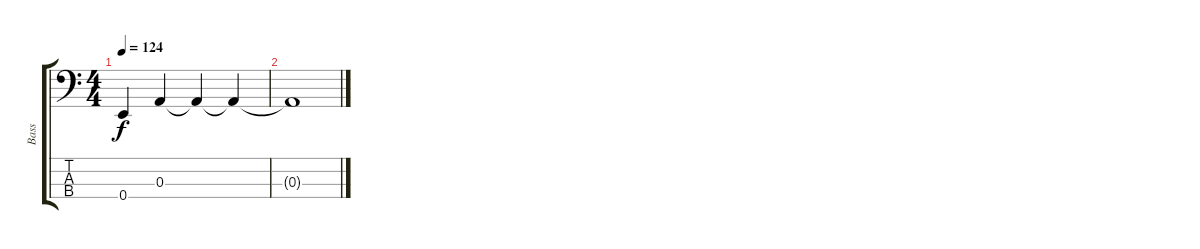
\track ("Bass" "Bass") {instrument electricbassfinger}
\staff {score tabs}
\tuning (G2 D2 A1 E1) {hide}
\ts (4 4)
\tempo 124
\clef f4
\ks c
0.4{t}.4{dy f} 0.3.4 0.3{t}.4 0.3{t}.4 |
0.3{t}.1
